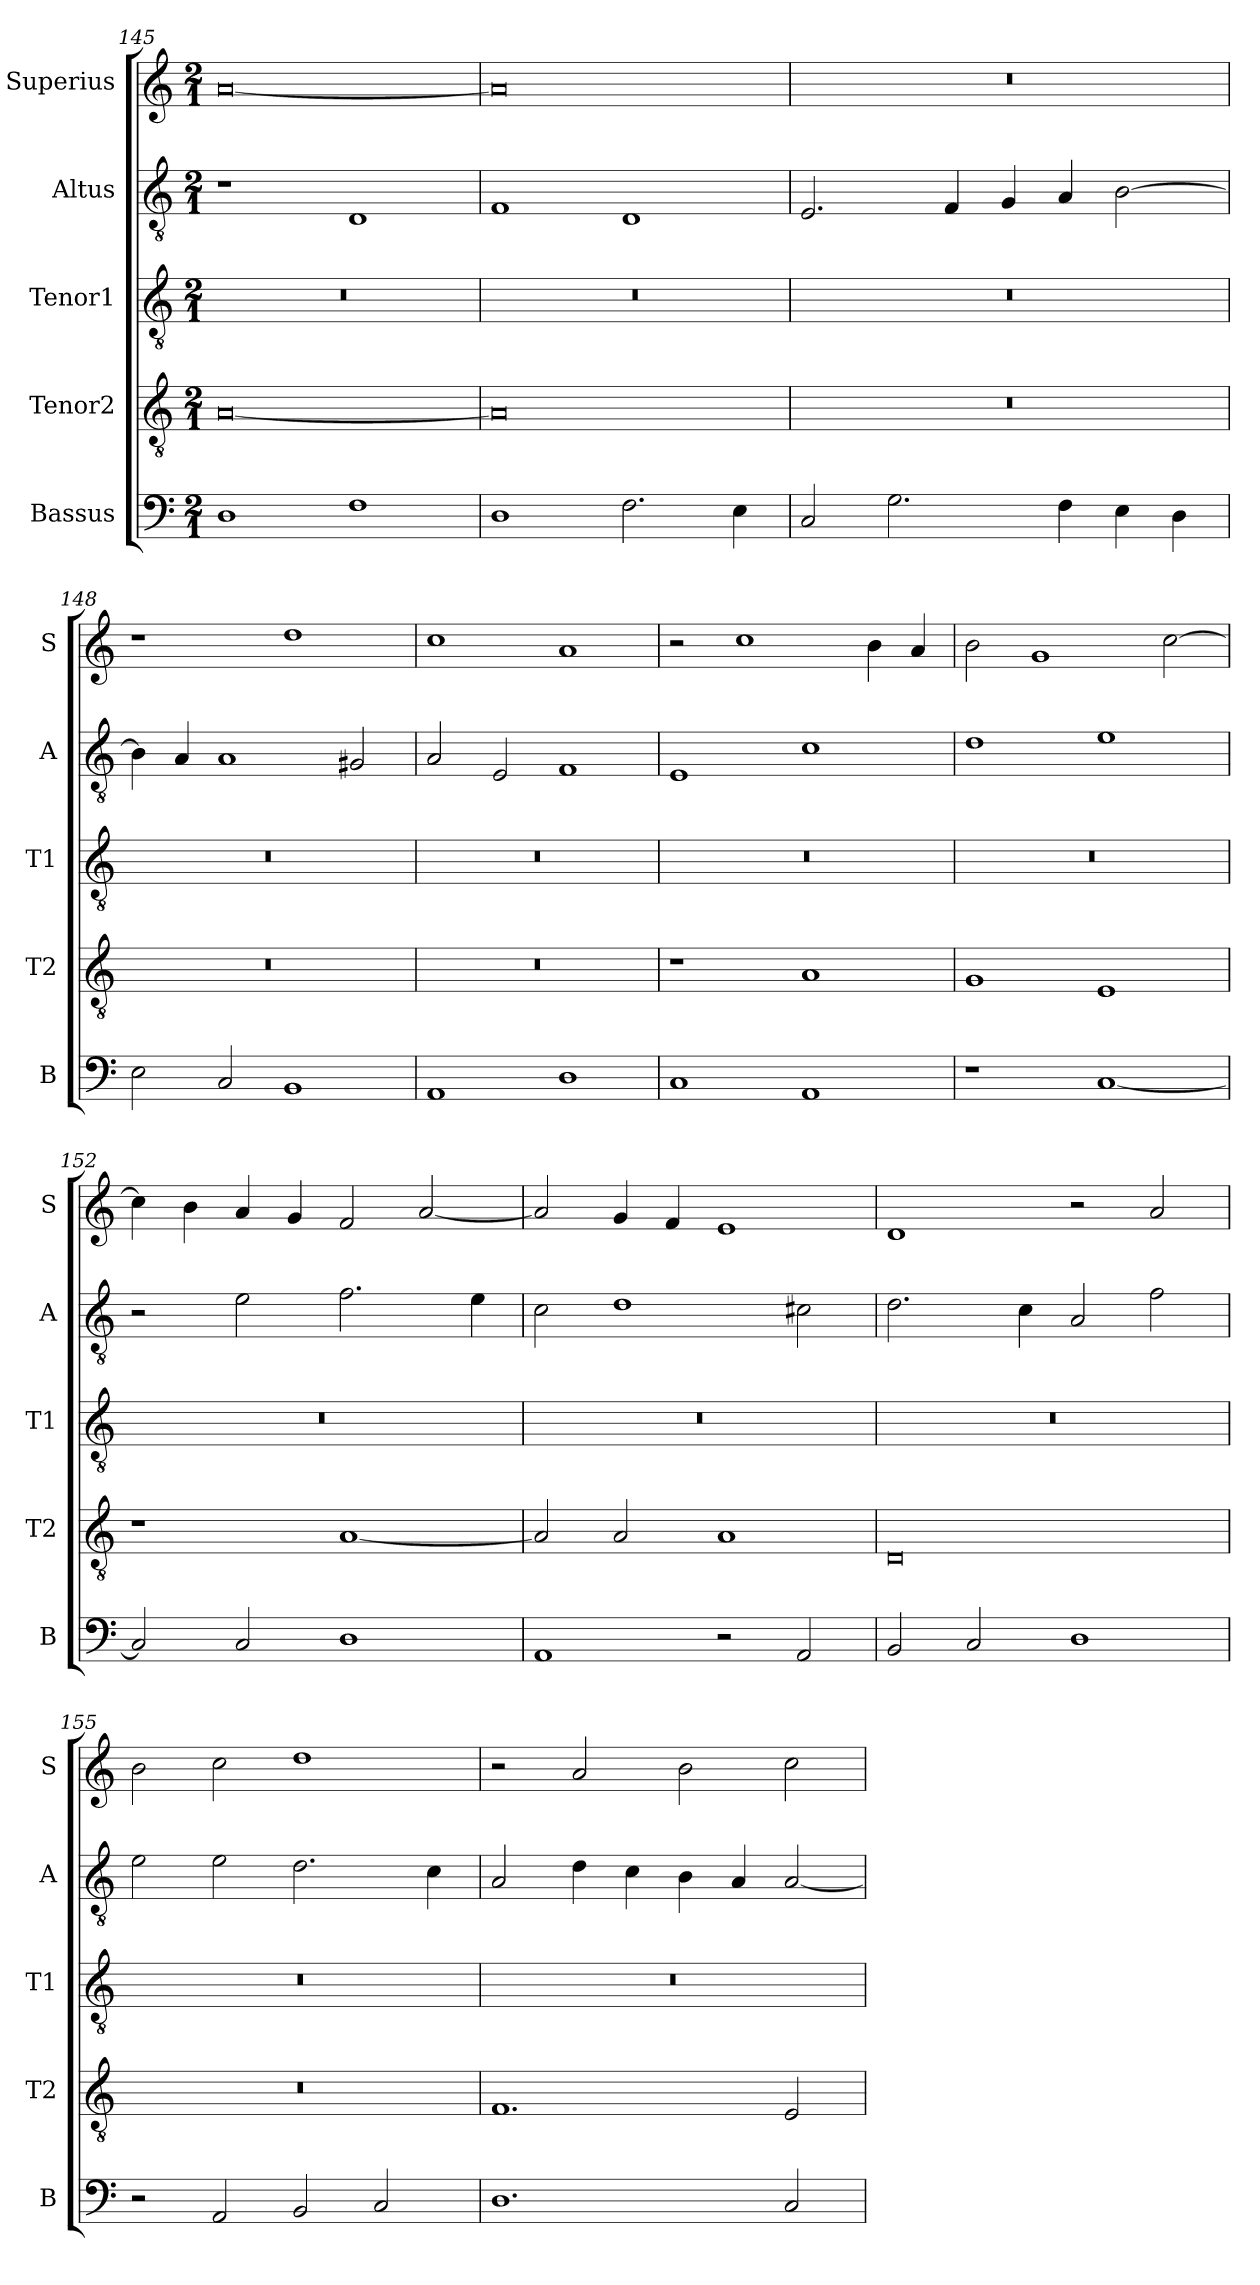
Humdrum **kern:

**kern	**kern	**kern	**kern	**kern
*part5	*part4	*part3	*part2	*part1
*staff5	*staff4	*staff3	*staff2	*staff1
*I"Bassus	*I"Tenor2	*I"Tenor1	*I"Altus	*I"Superius
*I'B	*I'T2	*I'T1	*I'A	*I'S
*clefF4	*clefGv2	*clefGv2	*clefGv2	*clefG2
*k[]	*k[]	*k[]	*k[]	*k[]
*M2/1	*M2/1	*M2/1	*M2/1	*M2/1
=145	=145	=145	=145	=145
1D	[0A	0r	1r	[0a
1F	.	.	1D	.
=146	=146	=146	=146	=146
1D	0A]	0r	1F	0a]
2.F\	.	.	1D	.
4E\	.	.	.	.
=147	=147	=147	=147	=147
2C/	0r	0r	2.E/	0r
2.G\	.	.	.	.
.	.	.	4F/	.
.	.	.	4G/	.
4F\	.	.	4A/	.
4E\	.	.	[2B\	.
4D\	.	.	.	.
=148	=148	=148	=148	=148
2E\	0r	0r	4B\]	1r
.	.	.	4A/	.
2C/	.	.	1A	.
1BB	.	.	.	1dd
.	.	.	2G#X/	.
=149	=149	=149	=149	=149
1AA	0r	0r	2A/	1cc
.	.	.	2E/	.
1D	.	.	1F	1a
=150	=150	=150	=150	=150
1C	1r	0r	1E	2r
.	.	.	.	1cc
1AA	1A	.	1c	.
.	.	.	.	4b\
.	.	.	.	4a/
=151	=151	=151	=151	=151
1r	1G	0r	1d	2b\
.	.	.	.	1g
[1C	1E	.	1e	.
.	.	.	.	[2cc\
=152	=152	=152	=152	=152
2C/]	1r	0r	2r	4cc\]
.	.	.	.	4b\
2C/	.	.	2e\	4a/
.	.	.	.	4g/
1D	[1A	.	2.f\	2f/
.	.	.	.	[2a/
.	.	.	4e\	.
=153	=153	=153	=153	=153
1AA	2A/]	0r	2c\	2a/]
.	2A/	.	1d	4g/
.	.	.	.	4f/
2r	1A	.	.	1e
2AA/	.	.	2c#X\	.
=154	=154	=154	=154	=154
2BB/	0D	0r	2.d\	1d
2C/	.	.	.	.
.	.	.	4c\	.
1D	.	.	2A/	2r
.	.	.	2f\	2a/
=155	=155	=155	=155	=155
2r	0r	0r	2e\	2b\
2AA/	.	.	2e\	2cc\
2BB/	.	.	2.d\	1dd
2C/	.	.	.	.
.	.	.	4c\	.
=156	=156	=156	=156	=156
1.D	1.F	0r	2A/	2r
.	.	.	4d\	2a/
.	.	.	4c\	.
.	.	.	4B\	2b\
.	.	.	4A/	.
2C/	2E/	.	[2A/	2cc\
=	=	=	=	=
*-	*-	*-	*-	*-
